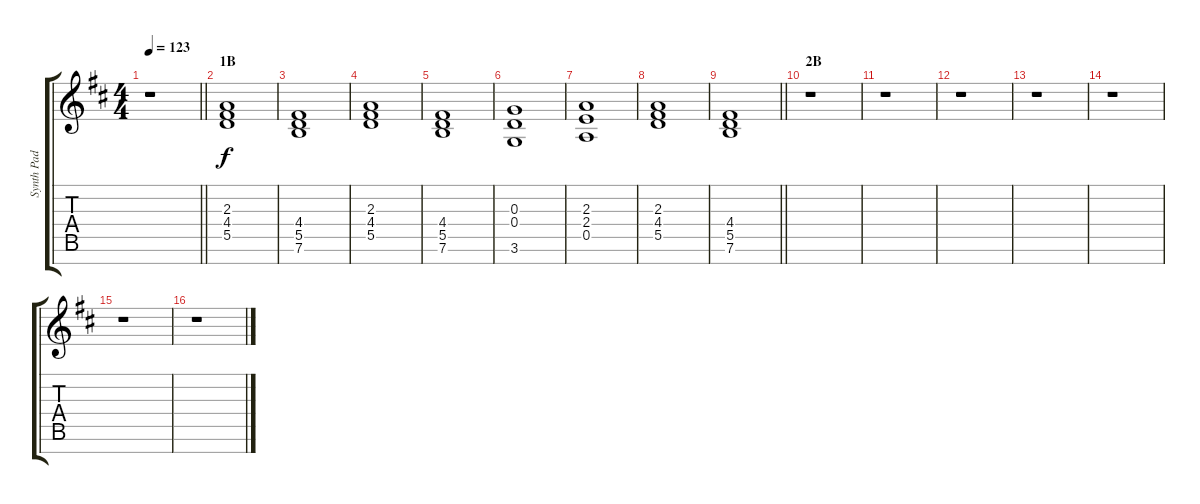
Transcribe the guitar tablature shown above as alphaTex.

\track ("Synth Pad" "Synth Pad") {instrument lead3calliope}
\staff {score tabs}
\tuning (E5 B4 G4 D4 A3 E3 B2) {hide}
\ts (4 4)
\tempo 123
\clef g2
\barLineRight lightlight
\ks d
r.1{dy f} |
\section ("" "1B")
(2.3 4.4 5.5).1 |
(4.4 5.5 7.6).1 |
(2.3 4.4 5.5).1 |
(4.4 5.5 7.6).1 |
(0.3 0.4 3.6).1 |
(2.3 2.4 0.5).1 |
(2.3 4.4 5.5).1 |
\barLineRight lightlight
(4.4 5.5 7.6).1 |
\section ("" "2B")
r.1{instrument lead3calliope} |
r.1 |
r.1 |
r.1 |
r.1 |
r.1 |
r.1
